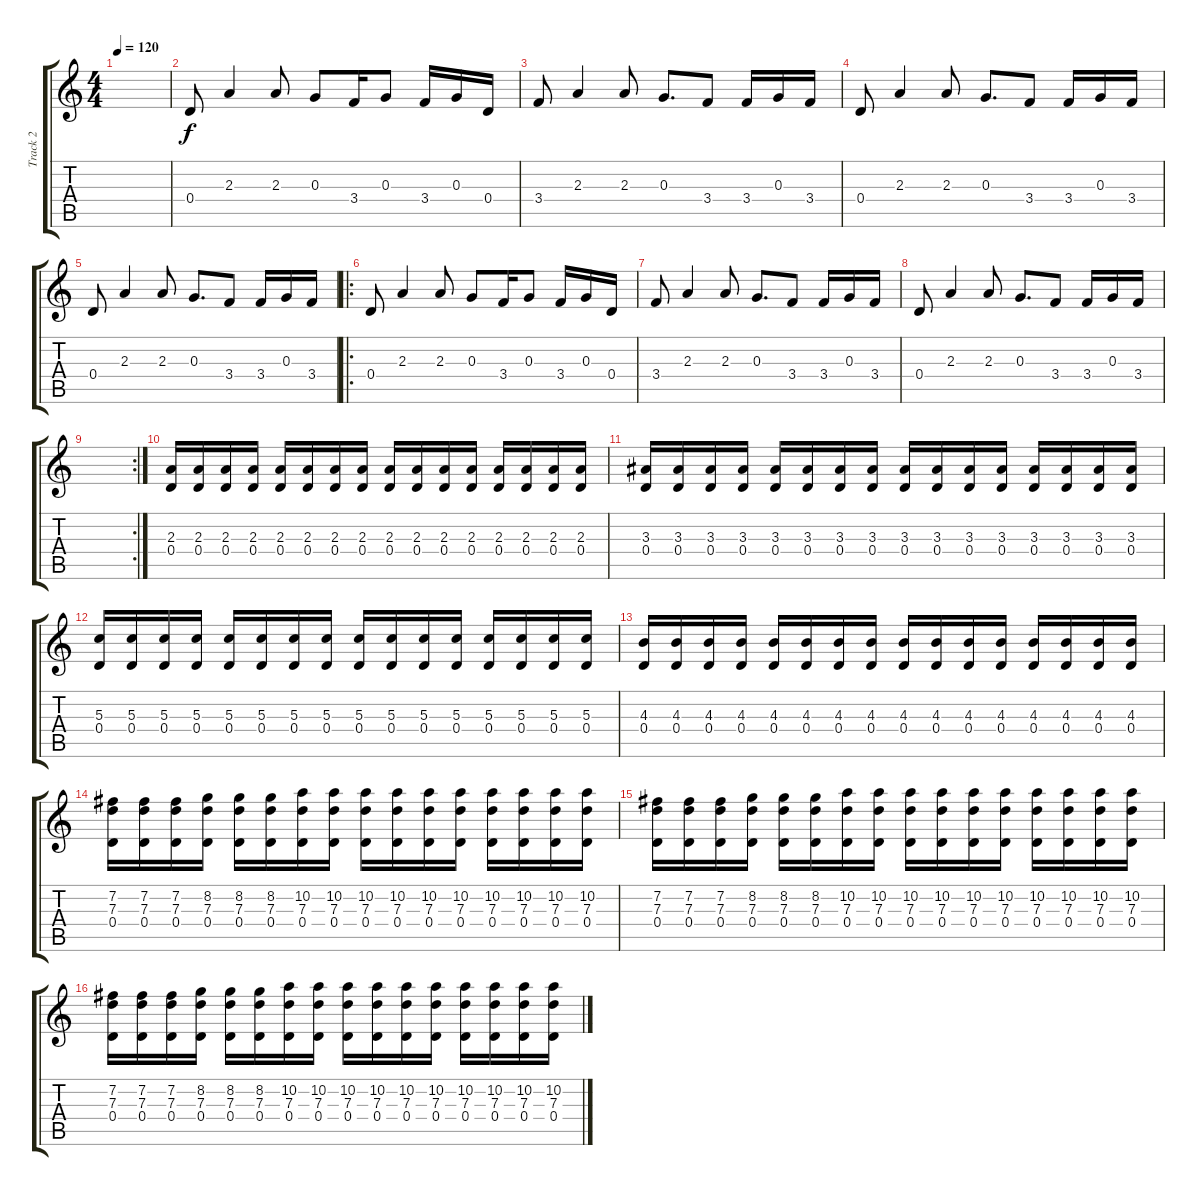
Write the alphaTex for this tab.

\track ("Track 2" "Track 2") {instrument distortionguitar}
\staff {score tabs}
\tuning (E4 B3 G3 D3 A2 E2) {hide}
\ts (4 4)
\tempo 120
\clef g2
\ks c
|
0.4.8 2.3.4 2.3.8 0.3.8 3.4.16 0.3.8 3.4.16 0.3.16 0.4.16 |
3.4.8 2.3.4 2.3.8 0.3.8{d} 3.4.8 3.4.16 0.3.16 3.4.16 |
0.4.8 2.3.4 2.3.8 0.3.8{d} 3.4.8 3.4.16 0.3.16 3.4.16 |
0.4.8 2.3.4 2.3.8 0.3.8{d} 3.4.8 3.4.16 0.3.16 3.4.16 |
\ro
0.4.8 2.3.4 2.3.8 0.3.8 3.4.16 0.3.8 3.4.16 0.3.16 0.4.16 |
3.4.8 2.3.4 2.3.8 0.3.8{d} 3.4.8 3.4.16 0.3.16 3.4.16 |
0.4.8 2.3.4 2.3.8 0.3.8{d} 3.4.8 3.4.16 0.3.16 3.4.16 |
\rc 2
|
(2.3 0.4).16 (2.3 0.4).16 (2.3 0.4).16 (2.3 0.4).16 (2.3 0.4).16 (2.3 0.4).16 (2.3 0.4).16 (2.3 0.4).16 (2.3 0.4).16 (2.3 0.4).16 (2.3 0.4).16 (2.3 0.4).16 (2.3 0.4).16 (2.3 0.4).16 (2.3 0.4).16 (2.3 0.4).16 |
(3.3 0.4).16 (3.3 0.4).16 (3.3 0.4).16 (3.3 0.4).16 (3.3 0.4).16 (3.3 0.4).16 (3.3 0.4).16 (3.3 0.4).16 (3.3 0.4).16 (3.3 0.4).16 (3.3 0.4).16 (3.3 0.4).16 (3.3 0.4).16 (3.3 0.4).16 (3.3 0.4).16 (3.3 0.4).16 |
(5.3 0.4).16 (5.3 0.4).16 (5.3 0.4).16 (5.3 0.4).16 (5.3 0.4).16 (5.3 0.4).16 (5.3 0.4).16 (5.3 0.4).16 (5.3 0.4).16 (5.3 0.4).16 (5.3 0.4).16 (5.3 0.4).16 (5.3 0.4).16 (5.3 0.4).16 (5.3 0.4).16 (5.3 0.4).16 |
(4.3 0.4).16 (4.3 0.4).16 (4.3 0.4).16 (4.3 0.4).16 (4.3 0.4).16 (4.3 0.4).16 (4.3 0.4).16 (4.3 0.4).16 (4.3 0.4).16 (4.3 0.4).16 (4.3 0.4).16 (4.3 0.4).16 (4.3 0.4).16 (4.3 0.4).16 (4.3 0.4).16 (4.3 0.4).16 |
(7.2 7.3 0.4).16 (7.2 7.3 0.4).16 (7.2 7.3 0.4).16 (8.2 7.3 0.4).16 (8.2 7.3 0.4).16 (8.2 7.3 0.4).16 (10.2 7.3 0.4).16 (10.2 7.3 0.4).16 (10.2 7.3 0.4).16 (10.2 7.3 0.4).16 (10.2 7.3 0.4).16 (10.2 7.3 0.4).16 (10.2 7.3 0.4).16 (10.2 7.3 0.4).16 (10.2 7.3 0.4).16 (10.2 7.3 0.4).16 |
(7.2 7.3 0.4).16 (7.2 7.3 0.4).16 (7.2 7.3 0.4).16 (8.2 7.3 0.4).16 (8.2 7.3 0.4).16 (8.2 7.3 0.4).16 (10.2 7.3 0.4).16 (10.2 7.3 0.4).16 (10.2 7.3 0.4).16 (10.2 7.3 0.4).16 (10.2 7.3 0.4).16 (10.2 7.3 0.4).16 (10.2 7.3 0.4).16 (10.2 7.3 0.4).16 (10.2 7.3 0.4).16 (10.2 7.3 0.4).16 |
(7.2 7.3 0.4).16 (7.2 7.3 0.4).16 (7.2 7.3 0.4).16 (8.2 7.3 0.4).16 (8.2 7.3 0.4).16 (8.2 7.3 0.4).16 (10.2 7.3 0.4).16 (10.2 7.3 0.4).16 (10.2 7.3 0.4).16 (10.2 7.3 0.4).16 (10.2 7.3 0.4).16 (10.2 7.3 0.4).16 (10.2 7.3 0.4).16 (10.2 7.3 0.4).16 (10.2 7.3 0.4).16 (10.2 7.3 0.4).16
